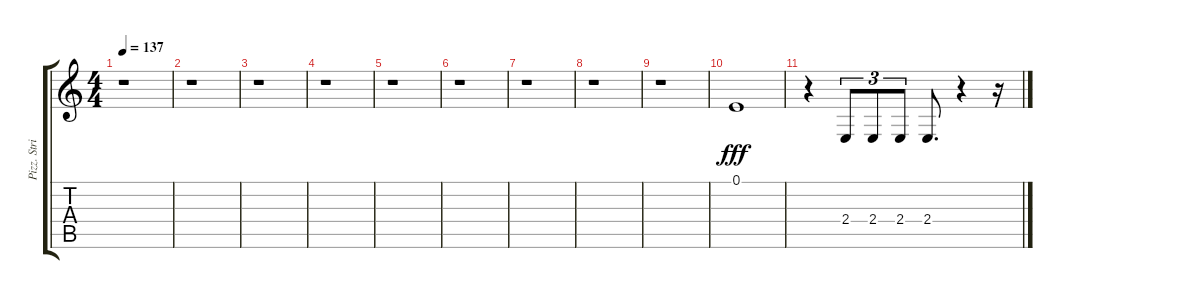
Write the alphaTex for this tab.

\track ("Pizz. Strings" "Pizz. Stri") {instrument pizzicatostrings}
\staff {score tabs}
\tuning (E4 B3 G3 D3 A2 E2) {hide}
\ts (4 4)
\tempo 137
\clef g2
\ks c
r.1{dy fff} |
r.1 |
r.1 |
r.1 |
r.1 |
r.1 |
r.1 |
r.1 |
r.1 |
0.1.1 |
r.4 2.4.8{tu (3 2)} 2.4.8{tu (3 2)} 2.4.8{tu (3 2)} 2.4.8{d} r.4 r.16
